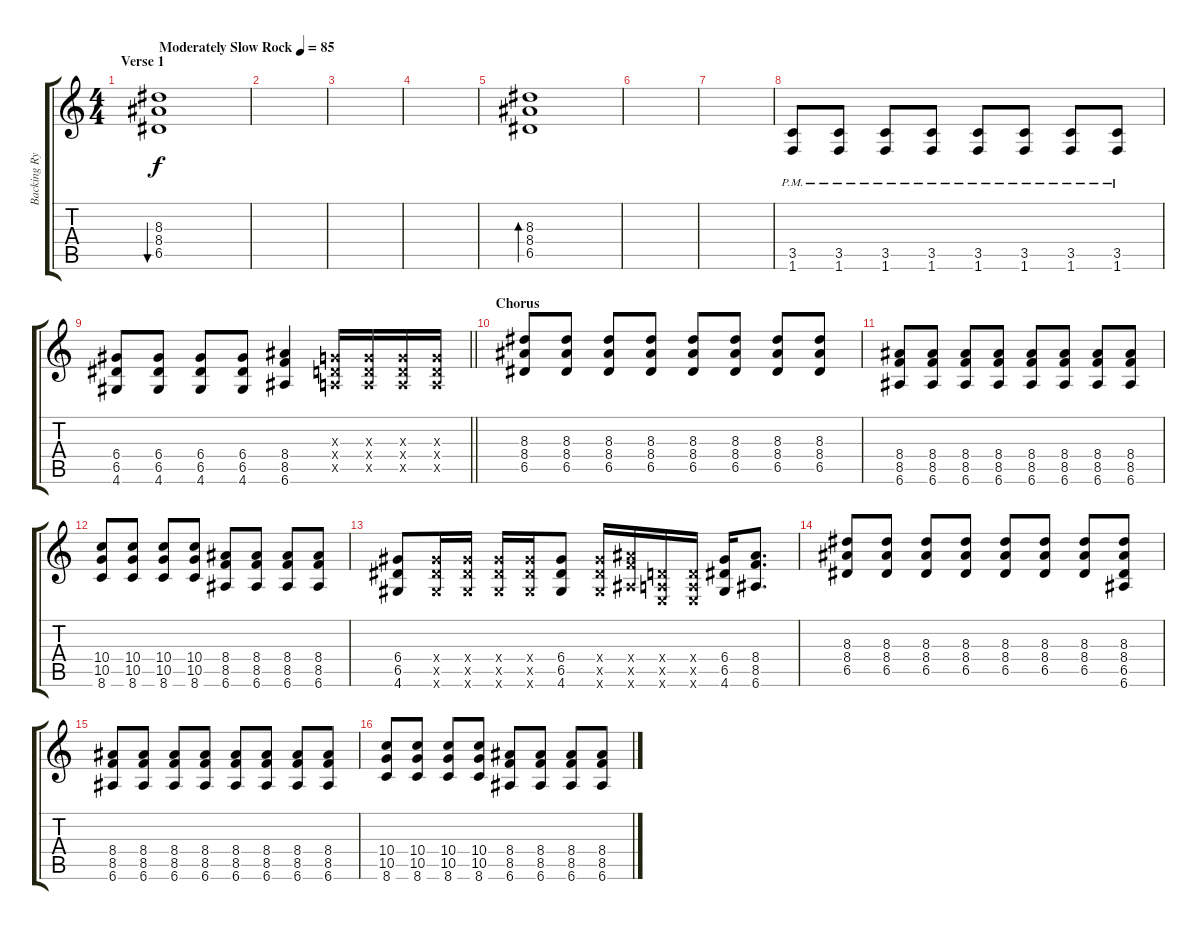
\track ("Backing Rythm Elec." "Backing Ry") {instrument electricguitarjazz}
\staff {score tabs}
\tuning (E4 B3 G3 D3 A2 E2) {hide}
\ts (4 4)
\section ("" "Verse 1")
\tempo (85 "Moderately Slow Rock")
\clef g2
\ks c
(8.3 8.4 6.5).1{bu 240 dy f instrument electricguitarjazz} |
|
|
|
(8.3 8.4 6.5).1{bd 240} |
|
|
(3.5{pm} 1.6{pm}).8{instrument overdrivenguitar} (3.5{pm} 1.6{pm}).8 (3.5{pm} 1.6{pm}).8 (3.5{pm} 1.6{pm}).8 (3.5{pm} 1.6{pm}).8 (3.5{pm} 1.6{pm}).8 (3.5{pm} 1.6{pm}).8 (3.5{pm} 1.6{pm}).8 |
\barLineRight lightlight
(6.4 6.5 4.6).8 (6.4 6.5 4.6).8 (6.4 6.5 4.6).8 (6.4 6.5 4.6).8 (8.4 8.5 6.6).4 (0.3{x} 0.4{x} 0.5{x}).16 (0.3{x} 0.4{x} 0.5{x}).16 (0.3{x} 0.4{x} 0.5{x}).16 (0.3{x} 0.4{x} 0.5{x}).16 |
\section ("" "Chorus ")
(8.3 8.4 6.5).8 (8.3 8.4 6.5).8 (8.3 8.4 6.5).8 (8.3 8.4 6.5).8 (8.3 8.4 6.5).8 (8.3 8.4 6.5).8 (8.3 8.4 6.5).8 (8.3 8.4 6.5).8 |
(8.4 8.5 6.6).8 (8.4 8.5 6.6).8 (8.4 8.5 6.6).8 (8.4 8.5 6.6).8 (8.4 8.5 6.6).8 (8.4 8.5 6.6).8 (8.4 8.5 6.6).8 (8.4 8.5 6.6).8 |
(10.4 10.5 8.6).8 (10.4 10.5 8.6).8 (10.4 10.5 8.6).8 (10.4 10.5 8.6).8 (8.4 8.5 6.6).8 (8.4 8.5 6.6).8 (8.4 8.5 6.6).8 (8.4 8.5 6.6).8 |
(6.4 6.5 4.6).8 (6.4{x} 6.5{x} 4.6{x}).16 (6.4{x} 6.5{x} 4.6{x}).16 (6.4{x} 6.5{x} 4.6{x}).16 (6.4{x} 6.5{x} 4.6{x}).16 (6.4 6.5 4.6).8 (6.4{x} 6.5{x} 4.6{x}).16 (8.4{x} 8.5{x} 6.6{x}).16 (0.4{x} 0.5{x} 0.6{x}).16 (0.4{x} 0.5{x} 0.6{x}).16 (6.4 6.5 4.6).16 (8.4 8.5 6.6).8{d} |
(8.3 8.4 6.5).8 (8.3 8.4 6.5).8 (8.3 8.4 6.5).8 (8.3 8.4 6.5).8 (8.3 8.4 6.5).8 (8.3 8.4 6.5).8 (8.3 8.4 6.5).8 (8.3 8.4 6.5 6.6).8 |
(8.4 8.5 6.6).8 (8.4 8.5 6.6).8 (8.4 8.5 6.6).8 (8.4 8.5 6.6).8 (8.4 8.5 6.6).8 (8.4 8.5 6.6).8 (8.4 8.5 6.6).8 (8.4 8.5 6.6).8 |
(10.4 10.5 8.6).8 (10.4 10.5 8.6).8 (10.4 10.5 8.6).8 (10.4 10.5 8.6).8 (8.4 8.5 6.6).8 (8.4 8.5 6.6).8 (8.4 8.5 6.6).8 (8.4 8.5 6.6).8
